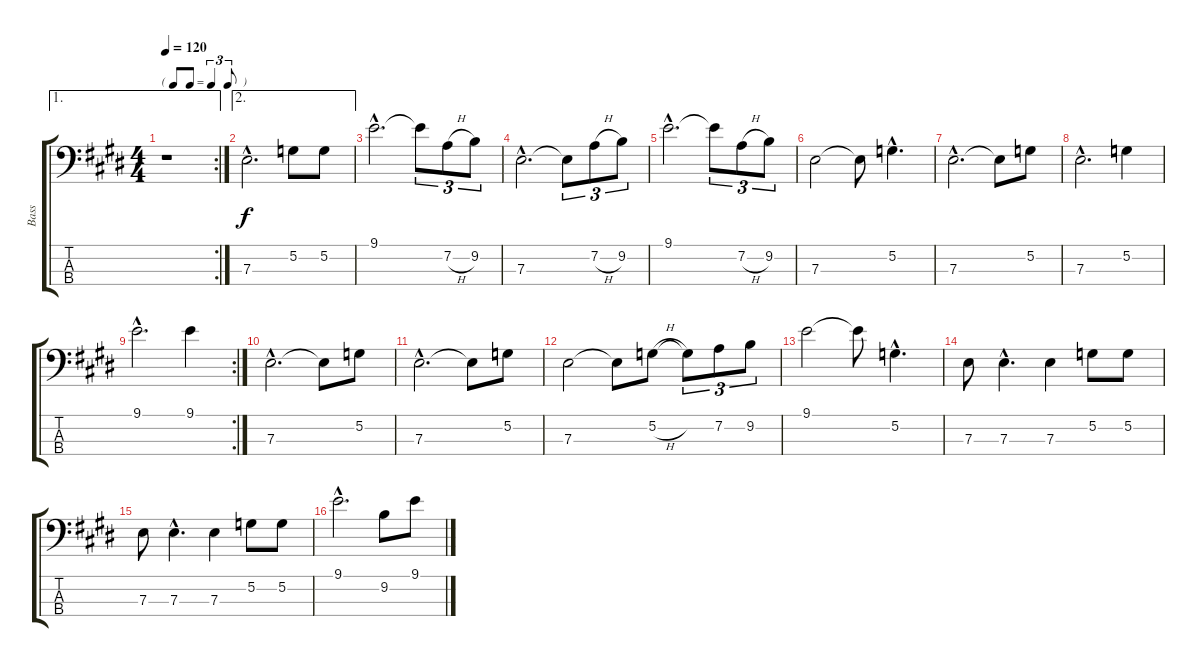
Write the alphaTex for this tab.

\track ("Bass" "Bass") {instrument electricbasspick}
\staff {score tabs}
\tuning (G2 D2 A1 E1) {hide}
\ae 1
\rc 2
\ts (4 4)
\tf triplet8th
\tempo 120
\clef f4
\ks e
r.1{dy f} |
\ae 2
7.3{hac}.2{d} 5.2.8 5.2.8 |
9.1{hac}.2{d} 9.1{t}.8{tu (3 2)} 7.2{h}.8{tu (3 2)} 9.2.8{tu (3 2)} |
7.3{hac}.2{d} 7.3{t}.8{tu (3 2)} 7.2{h}.8{tu (3 2)} 9.2.8{tu (3 2)} |
9.1{hac}.2{d} 9.1{t}.8{tu (3 2)} 7.2{h}.8{tu (3 2)} 9.2.8{tu (3 2)} |
7.3.2 7.3{t}.8 5.2{hac}.4{d} |
7.3{hac}.2{d} 7.3{t}.8 5.2.8 |
7.3{hac}.2{d} 5.2.4 |
\rc 2
9.1{hac}.2{d} 9.1.4 |
7.3{hac}.2{d} 7.3{t}.8 5.2.8 |
7.3{hac}.2{d} 7.3{t}.8 5.2.8 |
7.3.2 7.3{t}.8 5.2{h}.8 5.2{t}.8{tu (3 2)} 7.2.8{tu (3 2)} 9.2.8{tu (3 2)} |
9.1.2 9.1{t}.8 5.2{hac}.4{d} |
7.3.8 7.3{hac}.4{d} 7.3.4 5.2.8 5.2.8 |
7.3.8 7.3{hac}.4{d} 7.3.4 5.2.8 5.2.8 |
9.1{hac}.2{d} 9.2.8 9.1.8
